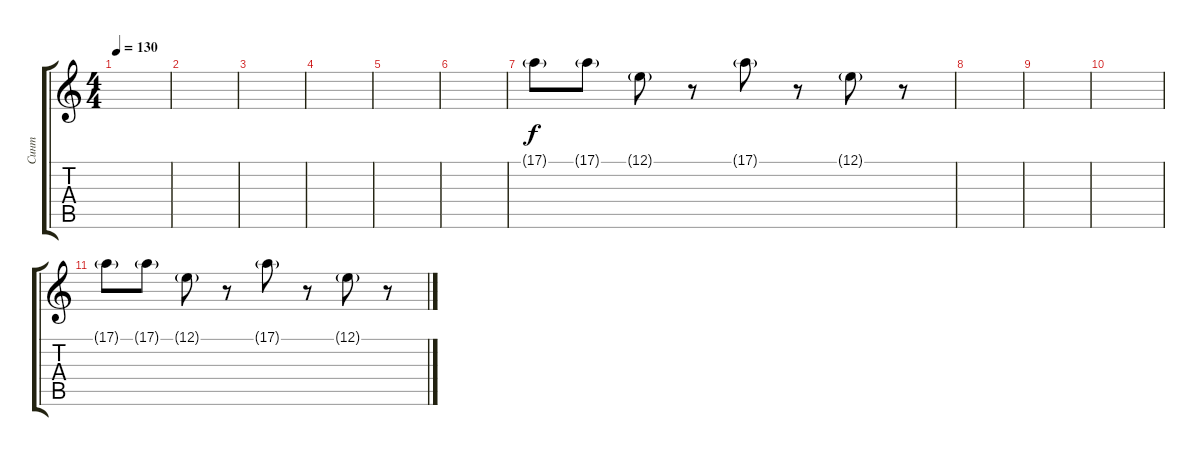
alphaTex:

\track ("Синт" "Синт") {instrument percussiveorgan}
\staff {score tabs}
\tuning (E4 B3 G3 D3 A2 E2) {hide}
\ts (4 4)
\tempo 130
\clef g2
\ks c
|
|
|
|
|
|
17.1{g}.8 17.1{g}.8 12.1{g}.8 r.8 17.1{g}.8 r.8 12.1{g}.8 r.8 |
|
|
|
17.1{g}.8 17.1{g}.8 12.1{g}.8 r.8 17.1{g}.8 r.8 12.1{g}.8 r.8
